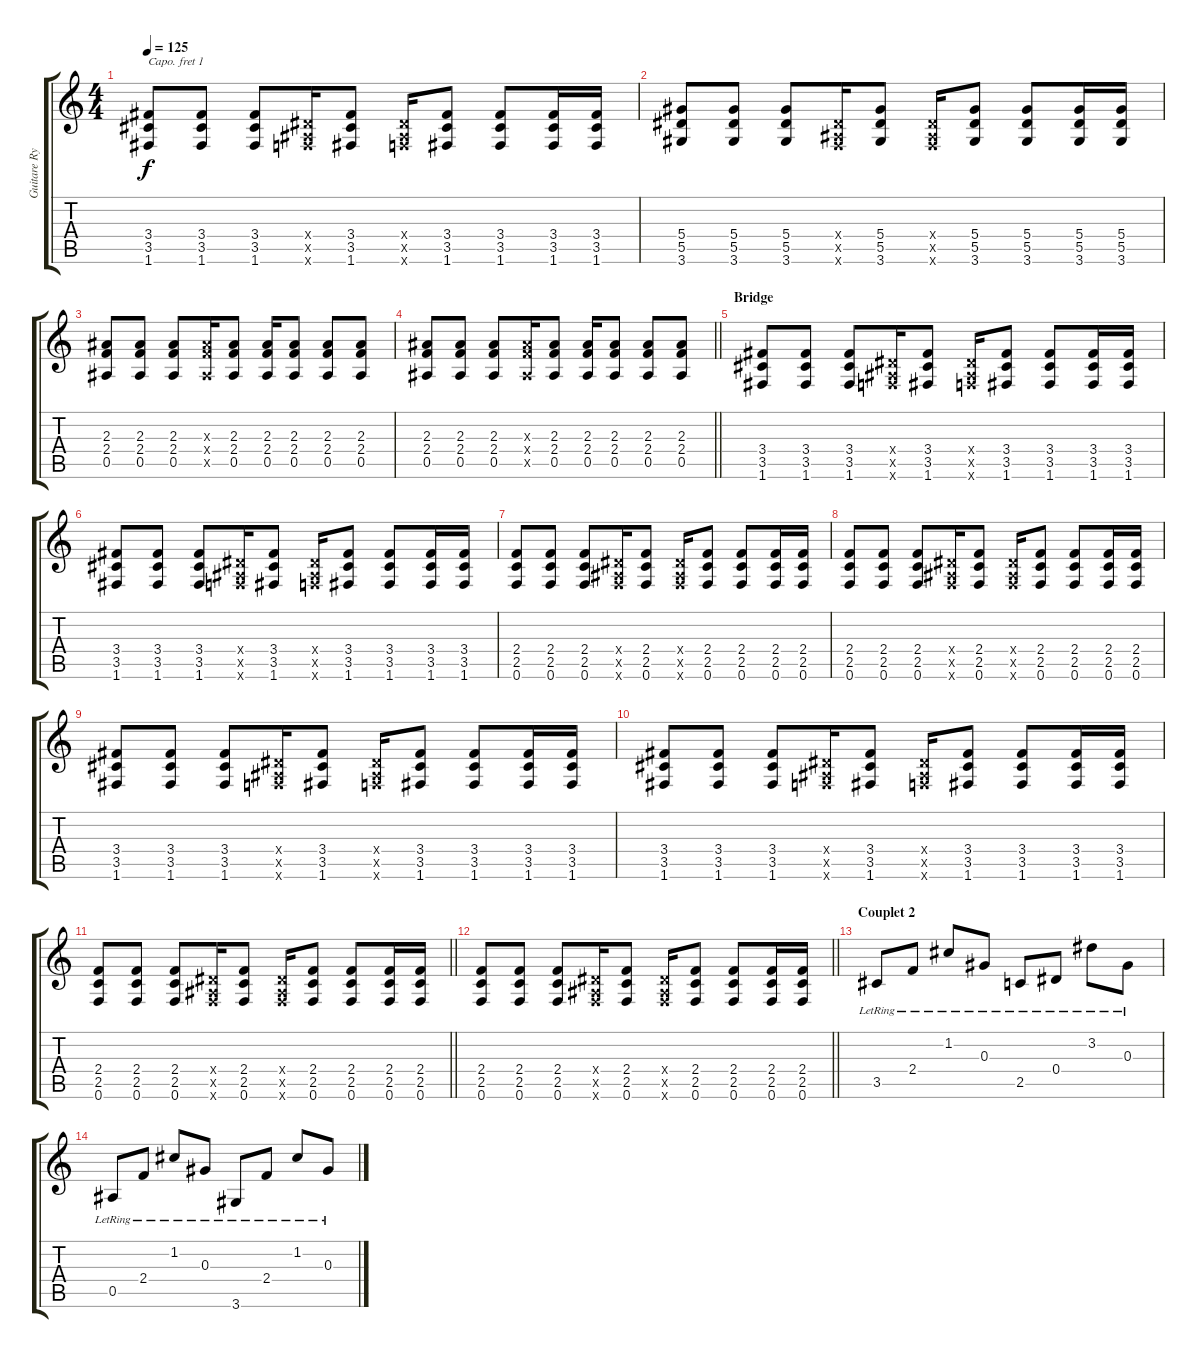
\track ("Guitare Rythm" "Guitare Ry") {instrument acousticguitarnylon}
\staff {score tabs}
\capo 1
\tuning (E4 B3 G3 D3 A2 E2) {hide}
\ts (4 4)
\tempo 125
\clef g2
\ks c
(3.4 3.5 1.6).8{dy f} (3.4 3.5 1.6).8 (3.4 3.5 1.6).8 (0.4{x} 0.5{x} 0.6{x}).16 (3.4 3.5 1.6).8 (0.4{x} 0.5{x} 0.6{x}).16 (3.4 3.5 1.6).8 (3.4 3.5 1.6).8 (3.4 3.5 1.6).16 (3.4 3.5 1.6).16 |
(5.4 5.5 3.6).8 (5.4 5.5 3.6).8 (5.4 5.5 3.6).8 (0.4{x} 0.5{x} 0.6{x}).16 (5.4 5.5 3.6).8 (0.4{x} 0.5{x} 0.6{x}).16 (5.4 5.5 3.6).8 (5.4 5.5 3.6).8 (5.4 5.5 3.6).16 (5.4 5.5 3.6).16 |
(2.3 2.4 0.5).8 (2.3 2.4 0.5).8 (2.3 2.4 0.5).8 (2.3{x} 2.4{x} 0.5{x}).16 (2.3 2.4 0.5).8 (2.3 2.4 0.5).16 (2.3 2.4 0.5).8 (2.3 2.4 0.5).8 (2.3 2.4 0.5).8 |
\barLineRight lightlight
(2.3 2.4 0.5).8 (2.3 2.4 0.5).8 (2.3 2.4 0.5).8 (2.3{x} 2.4{x} 0.5{x}).16 (2.3 2.4 0.5).8 (2.3 2.4 0.5).16 (2.3 2.4 0.5).8 (2.3 2.4 0.5).8 (2.3 2.4 0.5).8 |
\section ("" "Bridge")
(3.4 3.5 1.6).8{volume 10 instrument overdrivenguitar} (3.4 3.5 1.6).8 (3.4 3.5 1.6).8 (0.4{x} 0.5{x} 0.6{x}).16 (3.4 3.5 1.6).8 (0.4{x} 0.5{x} 0.6{x}).16 (3.4 3.5 1.6).8 (3.4 3.5 1.6).8 (3.4 3.5 1.6).16 (3.4 3.5 1.6).16 |
(3.4 3.5 1.6).8{instrument overdrivenguitar} (3.4 3.5 1.6).8 (3.4 3.5 1.6).8 (0.4{x} 0.5{x} 0.6{x}).16 (3.4 3.5 1.6).8 (0.4{x} 0.5{x} 0.6{x}).16 (3.4 3.5 1.6).8 (3.4 3.5 1.6).8 (3.4 3.5 1.6).16 (3.4 3.5 1.6).16 |
(2.4 2.5 0.6).8{instrument overdrivenguitar} (2.4 2.5 0.6).8 (2.4 2.5 0.6).8 (0.4{x} 0.5{x} 0.6{x}).16 (2.4 2.5 0.6).8 (0.4{x} 0.5{x} 0.6{x}).16 (2.4 2.5 0.6).8 (2.4 2.5 0.6).8 (2.4 2.5 0.6).16 (2.4 2.5 0.6).16 |
(2.4 2.5 0.6).8{instrument overdrivenguitar} (2.4 2.5 0.6).8 (2.4 2.5 0.6).8 (0.4{x} 0.5{x} 0.6{x}).16 (2.4 2.5 0.6).8 (0.4{x} 0.5{x} 0.6{x}).16 (2.4 2.5 0.6).8 (2.4 2.5 0.6).8 (2.4 2.5 0.6).16 (2.4 2.5 0.6).16 |
(3.4 3.5 1.6).8{instrument overdrivenguitar} (3.4 3.5 1.6).8 (3.4 3.5 1.6).8 (0.4{x} 0.5{x} 0.6{x}).16 (3.4 3.5 1.6).8 (0.4{x} 0.5{x} 0.6{x}).16 (3.4 3.5 1.6).8 (3.4 3.5 1.6).8 (3.4 3.5 1.6).16 (3.4 3.5 1.6).16 |
(3.4 3.5 1.6).8{instrument overdrivenguitar} (3.4 3.5 1.6).8 (3.4 3.5 1.6).8 (0.4{x} 0.5{x} 0.6{x}).16 (3.4 3.5 1.6).8 (0.4{x} 0.5{x} 0.6{x}).16 (3.4 3.5 1.6).8 (3.4 3.5 1.6).8 (3.4 3.5 1.6).16 (3.4 3.5 1.6).16 |
\barLineRight lightlight
(2.4 2.5 0.6).8{volume 0 instrument overdrivenguitar} (2.4 2.5 0.6).8 (2.4 2.5 0.6).8 (0.4{x} 0.5{x} 0.6{x}).16 (2.4 2.5 0.6).8 (0.4{x} 0.5{x} 0.6{x}).16 (2.4 2.5 0.6).8 (2.4 2.5 0.6).8 (2.4 2.5 0.6).16 (2.4 2.5 0.6).16 |
\barLineRight lightlight
(2.4 2.5 0.6).8{instrument overdrivenguitar} (2.4 2.5 0.6).8 (2.4 2.5 0.6).8 (0.4{x} 0.5{x} 0.6{x}).16 (2.4 2.5 0.6).8 (0.4{x} 0.5{x} 0.6{x}).16 (2.4 2.5 0.6).8 (2.4 2.5 0.6).8 (2.4 2.5 0.6).16 (2.4 2.5 0.6).16 |
\section ("" "Couplet 2")
3.5{lr}.8{instrument electricguitarclean} 2.4{lr}.8 1.2{lr}.8 0.3{lr}.8 2.5{lr}.8 0.4{lr}.8 3.2{lr}.8 0.3{lr}.8 |
0.5{lr}.8 2.4{lr}.8 1.2{lr}.8 0.3{lr}.8 3.6{lr}.8 2.4{lr}.8 1.2{lr}.8 0.3{lr}.8
